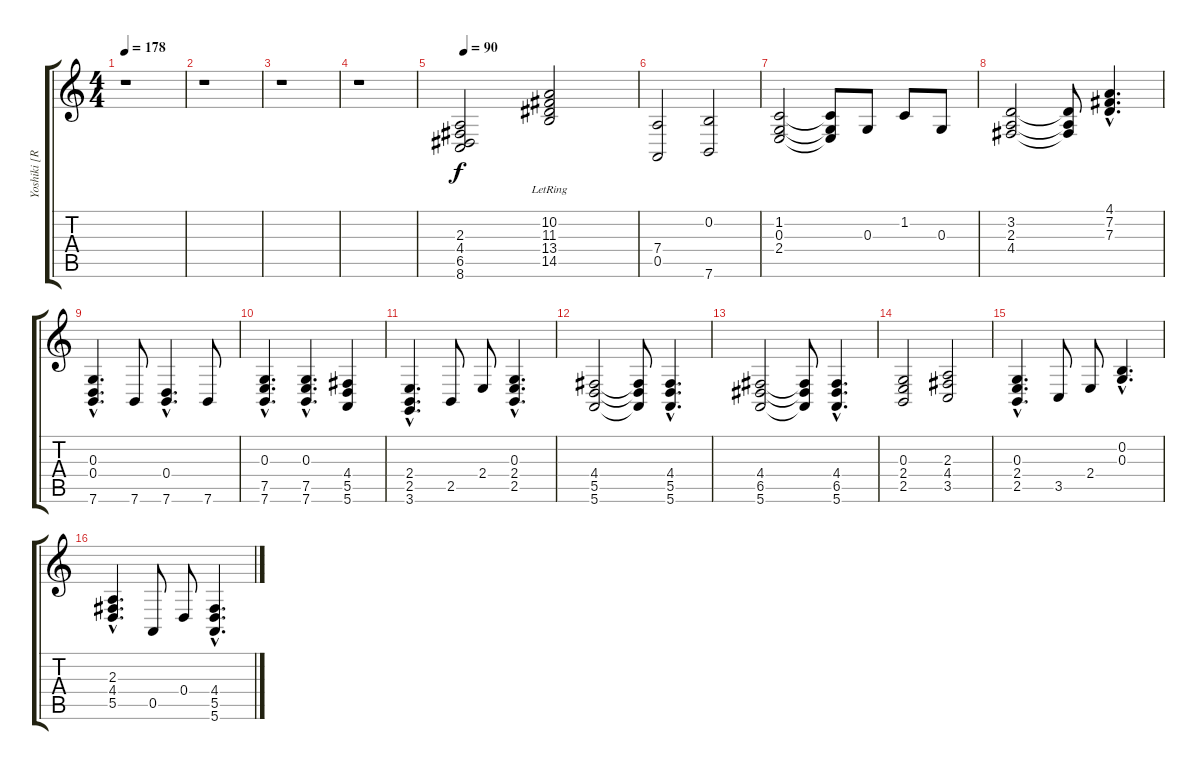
\track ("Yoshiki [R]" "Yoshiki [R") {instrument acousticgrandpiano}
\staff {score tabs}
\tuning (F4 B3 G3 D3 A2 E2) {hide}
\ts (4 4)
\tempo 178
\clef g2
\ks c
r.1{dy f} |
r.1 |
r.1 |
r.1 |
\tempo 90
(2.3 4.4 6.5 8.6).2 (10.2{lr} 11.3{lr} 13.4{lr} 14.5{lr}).2 |
(7.4 0.5).2{volume 16 instrument acousticgrandpiano} (0.2 7.6).2 |
(1.2 0.3 2.4).2 (1.2{t} 0.3{t} 2.4{t}).8 0.3.8 1.2.8 0.3.8 |
(3.2 2.3 4.4).2 (3.2{t} 2.3{t} 4.4{t}).8 (4.1{hac} 7.2{hac} 7.3{hac}).4{d} |
(0.3{hac} 0.4{hac} 7.6{hac}).4{d} 7.6.8 (0.4{hac} 7.6{hac}).4{d} 7.6.8 |
(0.3{hac} 7.5{hac} 7.6{hac}).4{d} (0.3{hac} 7.5{hac} 7.6{hac}).4{d} (4.4 5.5 5.6).4 |
(2.4{hac} 2.5{hac} 3.6{hac}).4{d} 2.5.8 2.4.8 (0.3{hac} 2.4{hac} 2.5{hac}).4{d} |
(4.4 5.5 5.6).2 (4.4{t} 5.5{t} 5.6{t}).8 (4.4{hac} 5.5{hac} 5.6{hac}).4{d} |
(4.4 6.5 5.6).2 (4.4{t} 6.5{t} 5.6{t}).8 (4.4{hac} 6.5{hac} 5.6{hac}).4{d} |
(0.3 2.4 2.5).2 (2.3 4.4 3.5).2 |
(0.3{hac} 2.4{hac} 2.5{hac}).4{d} 3.5.8 2.4.8 (0.2{hac} 0.3{hac}).4{d} |
(2.3{hac} 4.4{hac} 5.5{hac}).4{d} 0.5.8 0.4.8 (4.4{hac} 5.5{hac} 5.6{hac}).4{d}
